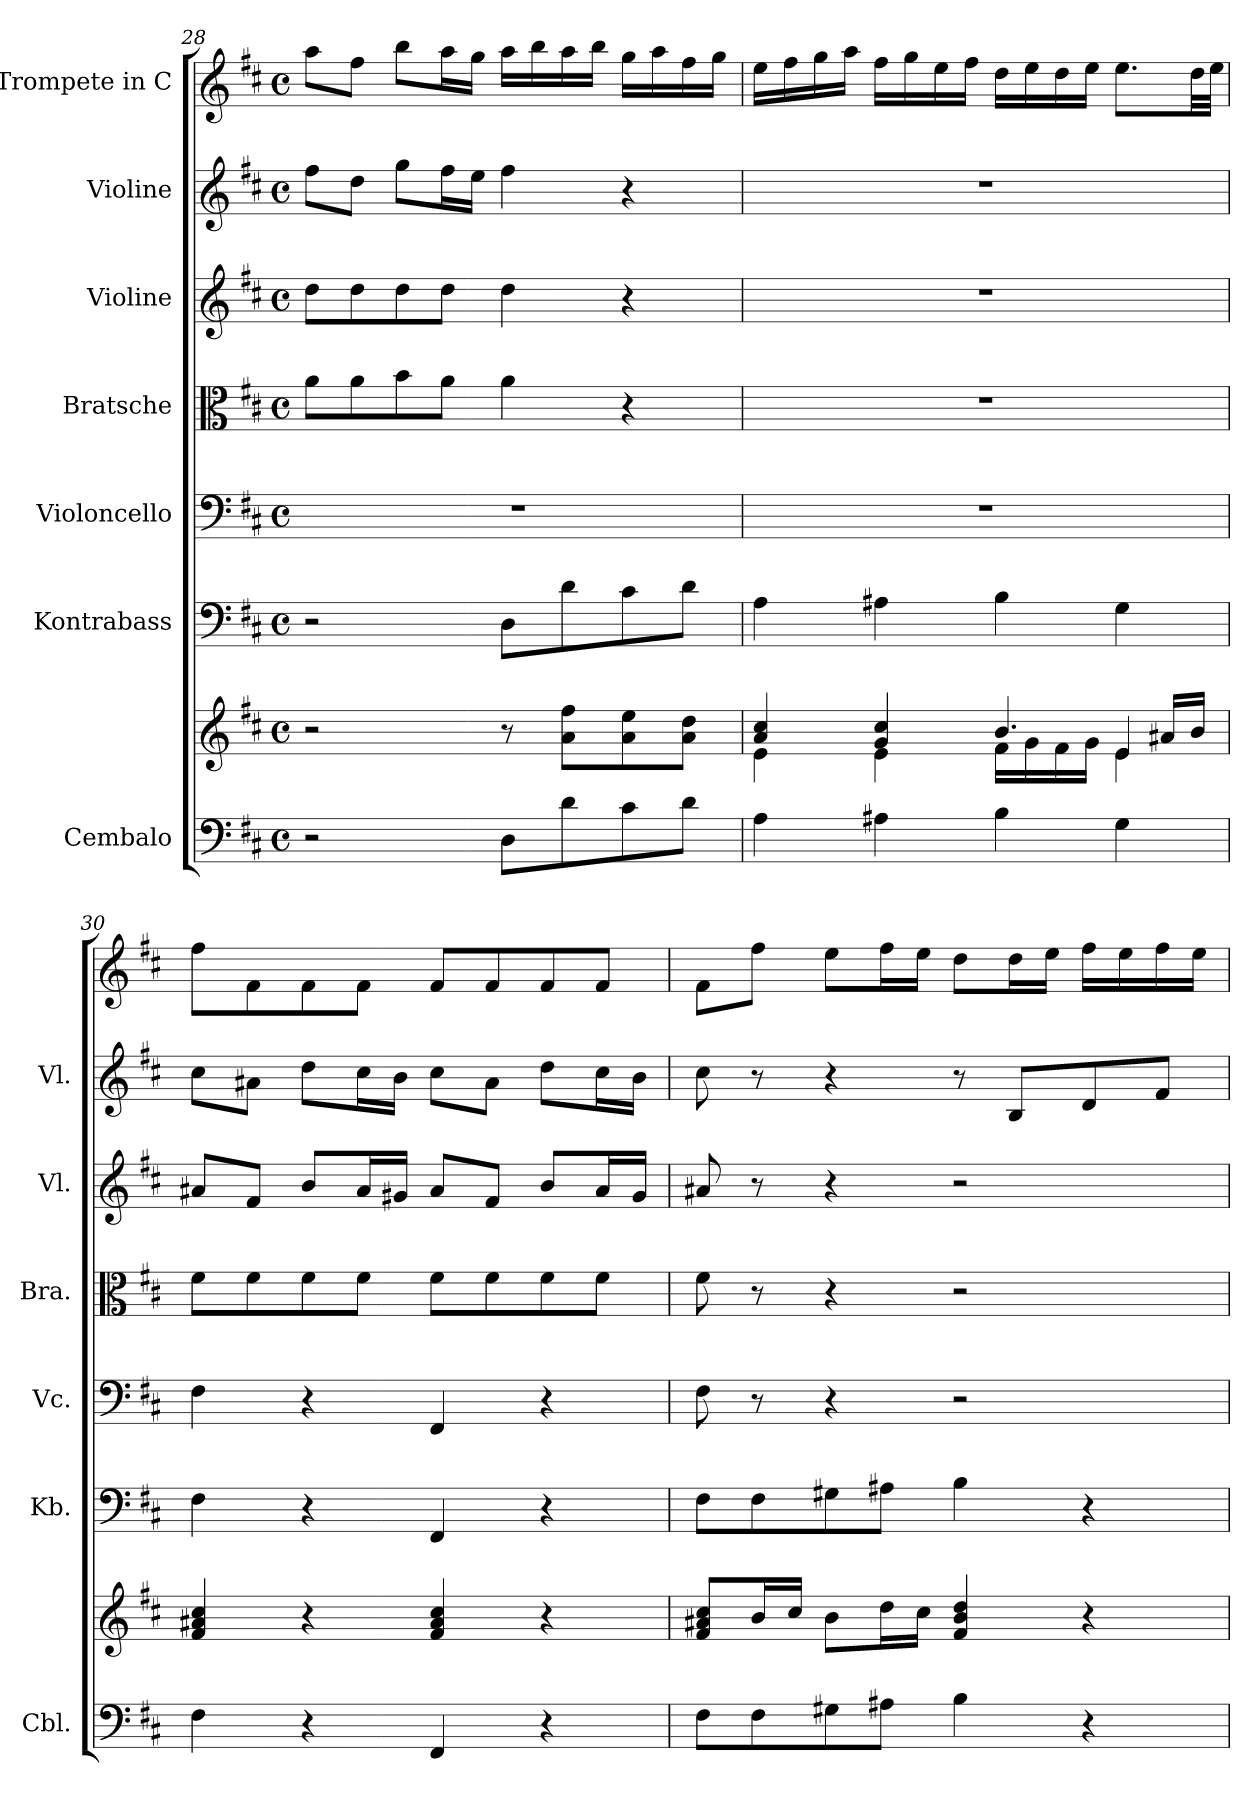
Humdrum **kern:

**kern	**kern	**kern	**kern	**kern	**kern	**kern	**kern
*part7	*part7	*part6	*part5	*part4	*part3	*part2	*part1
*staff8	*staff7	*staff6	*staff5	*staff4	*staff3	*staff2	*staff1
*I"Cembalo	*	*I"Kontrabass	*I"Violoncello	*I"Bratsche	*I"Violine	*I"Violine	*I"Trompete in C
*I'Cbl.	*	*I'Kb.	*I'Vc.	*I'Bra.	*I'Vl.	*I'Vl.	*
!!LO:LB:g=z
*clefF4	*clefG2	*clefF4	*clefF4	*clefC3	*clefG2	*clefG2	*clefG2
*	*	*ITrd7c12	*	*	*	*	*
*k[f#c#]	*k[f#c#]	*k[f#c#]	*k[f#c#]	*k[f#c#]	*k[f#c#]	*k[f#c#]	*k[f#c#]
*M4/4	*M4/4	*M4/4	*M4/4	*M4/4	*M4/4	*M4/4	*M4/4
*met(c)	*met(c)	*met(c)	*met(c)	*met(c)	*met(c)	*met(c)	*met(c)
=28	=28	=28	=28	=28	=28	=28	=28
2r	2r	2r	1r	8a\L	8dd\L	8ff#\L	8aa\L
.	.	.	.	8a\	8dd\	8dd\J	8ff#\J
.	.	.	.	8b\	8dd\	8gg\L	8bb\L
.	.	.	.	8a\J	8dd\J	16ff#\L	16aa\L
.	.	.	.	.	.	16ee\JJ	16gg\JJ
8D\L	8r	8DD\L	.	4a\	4dd\	4ff#\	16aa\LL
.	.	.	.	.	.	.	16bb\
8d\	8a\ 8ff#\L	8D\	.	.	.	.	16aa\
.	.	.	.	.	.	.	16bb\JJ
8c#\	8a\ 8ee\	8C#\	.	4r	4r	4r	16gg\LL
.	.	.	.	.	.	.	16aa\
8d\J	8a\ 8dd\J	8D\J	.	.	.	.	16ff#\
.	.	.	.	.	.	.	16gg\JJ
=29	=29	=29	=29	=29	=29	=29	=29
*	*^	*	*	*	*	*	*
*	*	*^	*	*	*	*	*	*
4A\	4a/ 4cc#/	4e\	2.ryy	4AA\	1r	1r	1r	1r	16ee\LL
.	.	.	.	.	.	.	.	.	16ff#\
.	.	.	.	.	.	.	.	.	16gg\
.	.	.	.	.	.	.	.	.	16aa\JJ
4A#X\	4g/ 4cc#/	4e\	.	4AA#X\	.	.	.	.	16ff#\LL
.	.	.	.	.	.	.	.	.	16gg\
.	.	.	.	.	.	.	.	.	16ee\
.	.	.	.	.	.	.	.	.	16ff#\JJ
4B\	4.b/	16f#\LL	.	4BB\	.	.	.	.	16dd\LL
.	.	16g\	.	.	.	.	.	.	16ee\
.	.	16f#\	.	.	.	.	.	.	16dd\
.	.	16g\JJ	.	.	.	.	.	.	16ee\JJ
4G\	.	4e\	4e/	4GG\	.	.	.	.	8.ee\L
.	16a#X/LL	.	.	.	.	.	.	.	.
.	16b/JJ	.	.	.	.	.	.	.	32dd\LL
.	.	.	.	.	.	.	.	.	32ee\JJJ
*	*v	*v	*v	*	*	*	*	*	*
=30	=30	=30	=30	=30	=30	=30	=30
4F#\	4f#/ 4a#X/ 4cc#/	4FF#\	4F#\	8f#\L	8a#X/L	8cc#\L	8ff#\L
.	.	.	.	8f#\	8f#/J	8a#X\J	8f#\
4r	4r	4r	4r	8f#\	8b/L	8dd\L	8f#\
.	.	.	.	8f#\J	16a#/L	16cc#\L	8f#\J
.	.	.	.	.	16g#X/JJ	16b\JJ	.
4FF#/	4f#/ 4a#/ 4cc#/	4FFF#/	4FF#/	8f#\L	8a#/L	8cc#\L	8f#/L
.	.	.	.	8f#\	8f#/J	8a#\J	8f#/
4r	4r	4r	4r	8f#\	8b/L	8dd\L	8f#/
.	.	.	.	8f#\J	16a#/L	16cc#\L	8f#/J
.	.	.	.	.	16g#/JJ	16b\JJ	.
=31	=31	=31	=31	=31	=31	=31	=31
8F#\L	8f#/ 8a#X/ 8cc#/L	8FF#\L	8F#\	8f#\	8a#X/	8cc#\	8f#\L
8F#\	16b/L	8FF#\	8r	8r	8r	8r	8ff#\J
.	16cc#/JJ	.	.	.	.	.	.
8G#X\	8b\L	8GG#X\	4r	4r	4r	4r	8ee\L
8A#X\J	16dd\L	8AA#X\J	.	.	.	.	16ff#\L
.	16cc#\JJ	.	.	.	.	.	16ee\JJ
4B\	4f#/ 4b/ 4dd/	4BB\	2r	2r	2r	8r	8dd\L
.	.	.	.	.	.	8B/L	16dd\L
.	.	.	.	.	.	.	16ee\JJ
4r	4r	4r	.	.	.	8d/	16ff#\LL
.	.	.	.	.	.	.	16ee\
.	.	.	.	.	.	8f#/J	16ff#\
.	.	.	.	.	.	.	16ee\JJ
=	=	=	=	=	=	=	=
*-	*-	*-	*-	*-	*-	*-	*-
